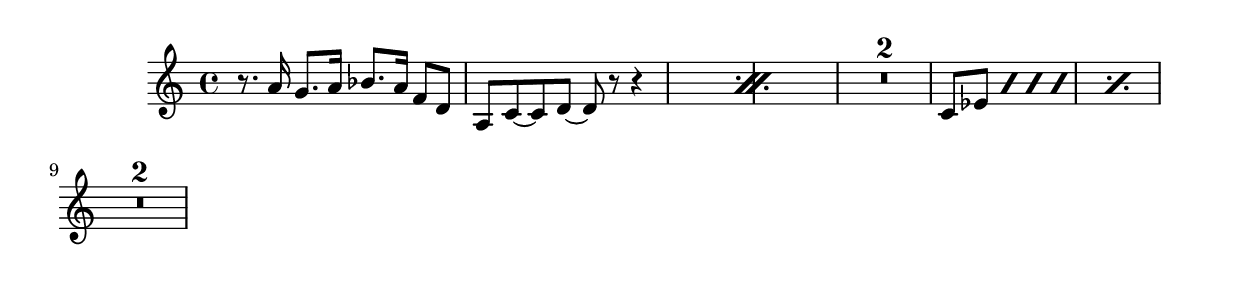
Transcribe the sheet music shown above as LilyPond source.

\version "2.19.2"
\header {
  texidoc = "Measure repeats may be nested with beat repeats."
}

\paper {
  ragged-right = ##t
}
\relative c'' \context Voice {
  \set Score.skipBars = ##t
  \time 4/4
				% riff
  \repeat "percent" 2 { r8. a16 g8. a16 bes8. a16 f8 d |  a c8 ~ 8 d8 ~ 8 r8 r4 }

  R1*2
  \repeat "percent" 2 { \repeat "percent" 4 { c8 es } }
  R1*2
}

